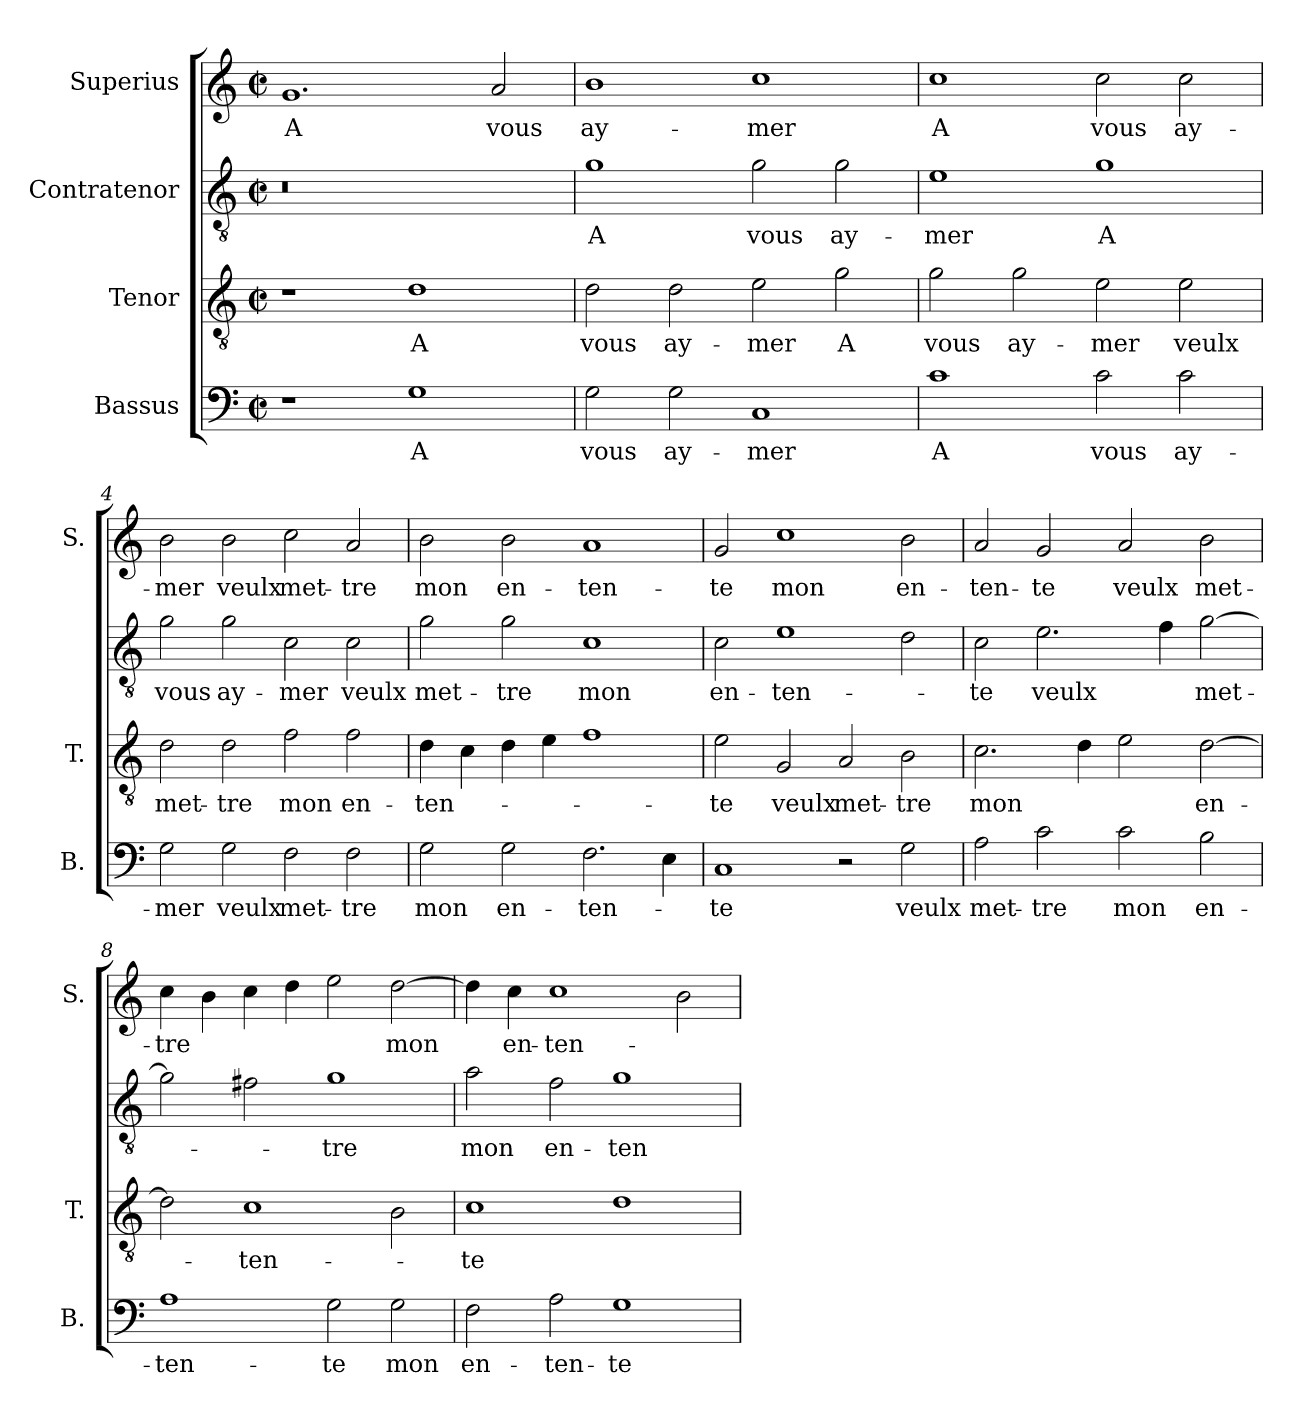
**kern	**text	**kern	**text	**kern	**text	**kern	**text
*part4	*part4	*part3	*part3	*part2	*part2	*part1	*part1
*staff4	*staff4	*staff3	*staff3	*staff2	*staff2	*staff1	*staff1
*I"Bassus	*	*I"Tenor	*	*I"Contratenor	*	*I"Superius	*
*I'B.	*	*I'T.	*	*	*	*I'S.	*
*clefF4	*	*clefGv2	*	*clefGv2	*	*clefG2	*
*k[]	*	*k[]	*	*k[]	*	*k[]	*
*C:	*	*C:	*	*C:	*	*C:	*
*M2/2	*	*M2/2	*	*M2/2	*	*M2/2	*
*met(c|)	*	*met(c|)	*	*met(c|)	*	*met(c|)	*
=1	=1	=1	=1	=1	=1	=1	=1
!	!	!	!	!LO:N:vis=0	!	!	!
1r	.	1r	.	1r	.	1.g/	A
1G\	A	1d\	A	1ryy	.	.	.
.	.	.	.	.	.	2a/	vous
=2	=2	=2	=2	=2	=2	=2	=2
2G\	vous	2d\	vous	1g\	A	1b\	ay-
2G\	ay-	2d\	ay-	.	.	.	.
1C/	-mer	2e\	-mer	2g\	vous	1cc\	-mer
.	.	2g\	A	2g\	ay-	.	.
=3	=3	=3	=3	=3	=3	=3	=3
1c\	A	2g\	vous	1e\	-mer	1cc\	A
.	.	2g\	ay-	.	.	.	.
2c\	vous	2e\	-mer	1g\	A	2cc\	vous
2c\	ay-	2e\	veulx	.	.	2cc\	ay-
=4	=4	=4	=4	=4	=4	=4	=4
2G\	-mer	2d\	met-	2g\	vous	2b\	-mer
2G\	veulx	2d\	-tre	2g\	ay-	2b\	veulx
2F\	met-	2f\	mon	2c\	-mer	2cc\	met-
2F\	-tre	2f\	en-	2c\	veulx	2a/	-tre
=5	=5	=5	=5	=5	=5	=5	=5
2G\	mon	4d\	-ten-	2g\	met-	2b\	mon
.	.	4c\	.	.	.	.	.
2G\	en-	4d\	.	2g\	-tre	2b\	en-
.	.	4e\	.	.	.	.	.
2.F\	-ten-	1f\	.	1c\	mon	1a/	-ten-
4E\	.	.	.	.	.	.	.
!!LO:LB:g=z
=6	=6	=6	=6	=6	=6	=6	=6
1C/	-te	2e\	-te	2c\	en-	2g/	-te
.	.	2G/	veulx	1e\	-ten-	1cc\	mon
2r	.	2A/	met-	.	.	.	.
2G\	veulx	2B\	-tre	2d\	.	2b\	en-
=7	=7	=7	=7	=7	=7	=7	=7
2A\	met-	2.c\	mon	2c\	-te	2a/	-ten-
2c\	-tre	.	.	2.e\	veulx	2g/	-te
.	.	4d\	.	.	.	.	.
2c\	mon	2e\	.	.	.	2a/	veulx
.	.	.	.	4f\	.	.	.
2B\	en-	[2d\	en-	[2g\	met-	2b\	met-
=8	=8	=8	=8	=8	=8	=8	=8
1A\	-ten-	2d\]	.	2g\]	.	4cc\	-tre
.	.	.	.	.	.	4b\	.
.	.	1c\	-ten-	2f#X\	.	4cc\	.
.	.	.	.	.	.	4dd\	.
2G\	-te	.	.	1g\	-tre	2ee\	.
2G\	mon	2B\	.	.	.	[2dd\	mon
=9	=9	=9	=9	=9	=9	=9	=9
2F\	en-	1c\	-te	2a\	mon	4dd\]	.
.	.	.	.	.	.	4cc\	en-
2A\	-ten-	.	.	2f\	en-	1cc\	-ten-
1G\	-te	1d\	.	1g\	-ten-	.	.
.	.	.	.	.	.	2b\	.
=	=	=	=	=	=	=	=
*-	*-	*-	*-	*-	*-	*-	*-
